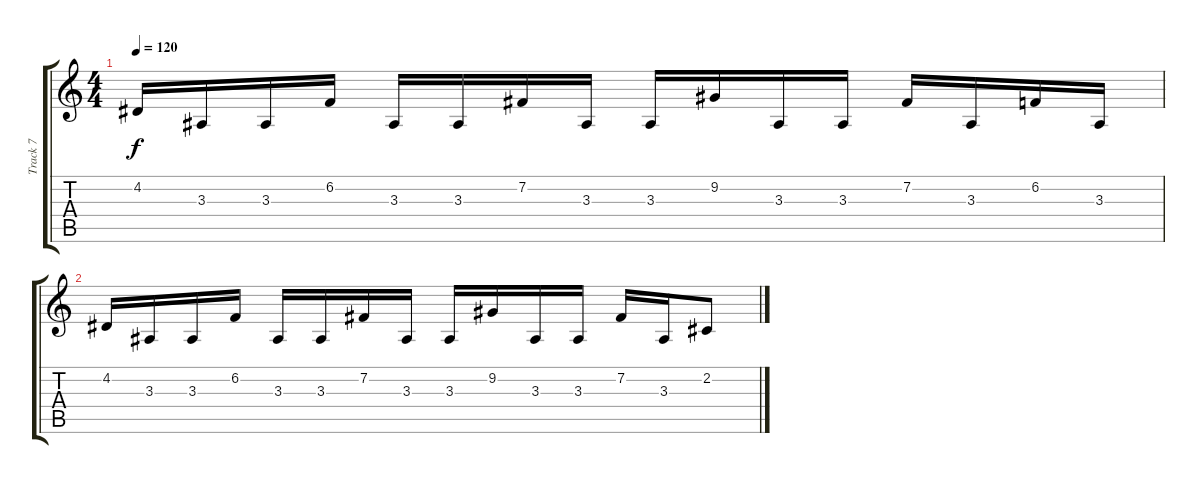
\track ("Track 7" "Track 7") {instrument lead2sawtooth}
\staff {score tabs}
\tuning (E4 B3 G3 D3 A2 E2) {hide}
\ts (4 4)
\tempo 120
\clef g2
\ks c
4.2.16{dy f} 3.3.16 3.3.16 6.2.16 3.3.16 3.3.16 7.2.16 3.3.16 3.3.16 9.2.16 3.3.16 3.3.16 7.2.16 3.3.16 6.2.16 3.3.16 |
4.2.16 3.3.16 3.3.16 6.2.16 3.3.16 3.3.16 7.2.16 3.3.16 3.3.16 9.2.16 3.3.16 3.3.16 7.2.16 3.3.16 2.2.8
